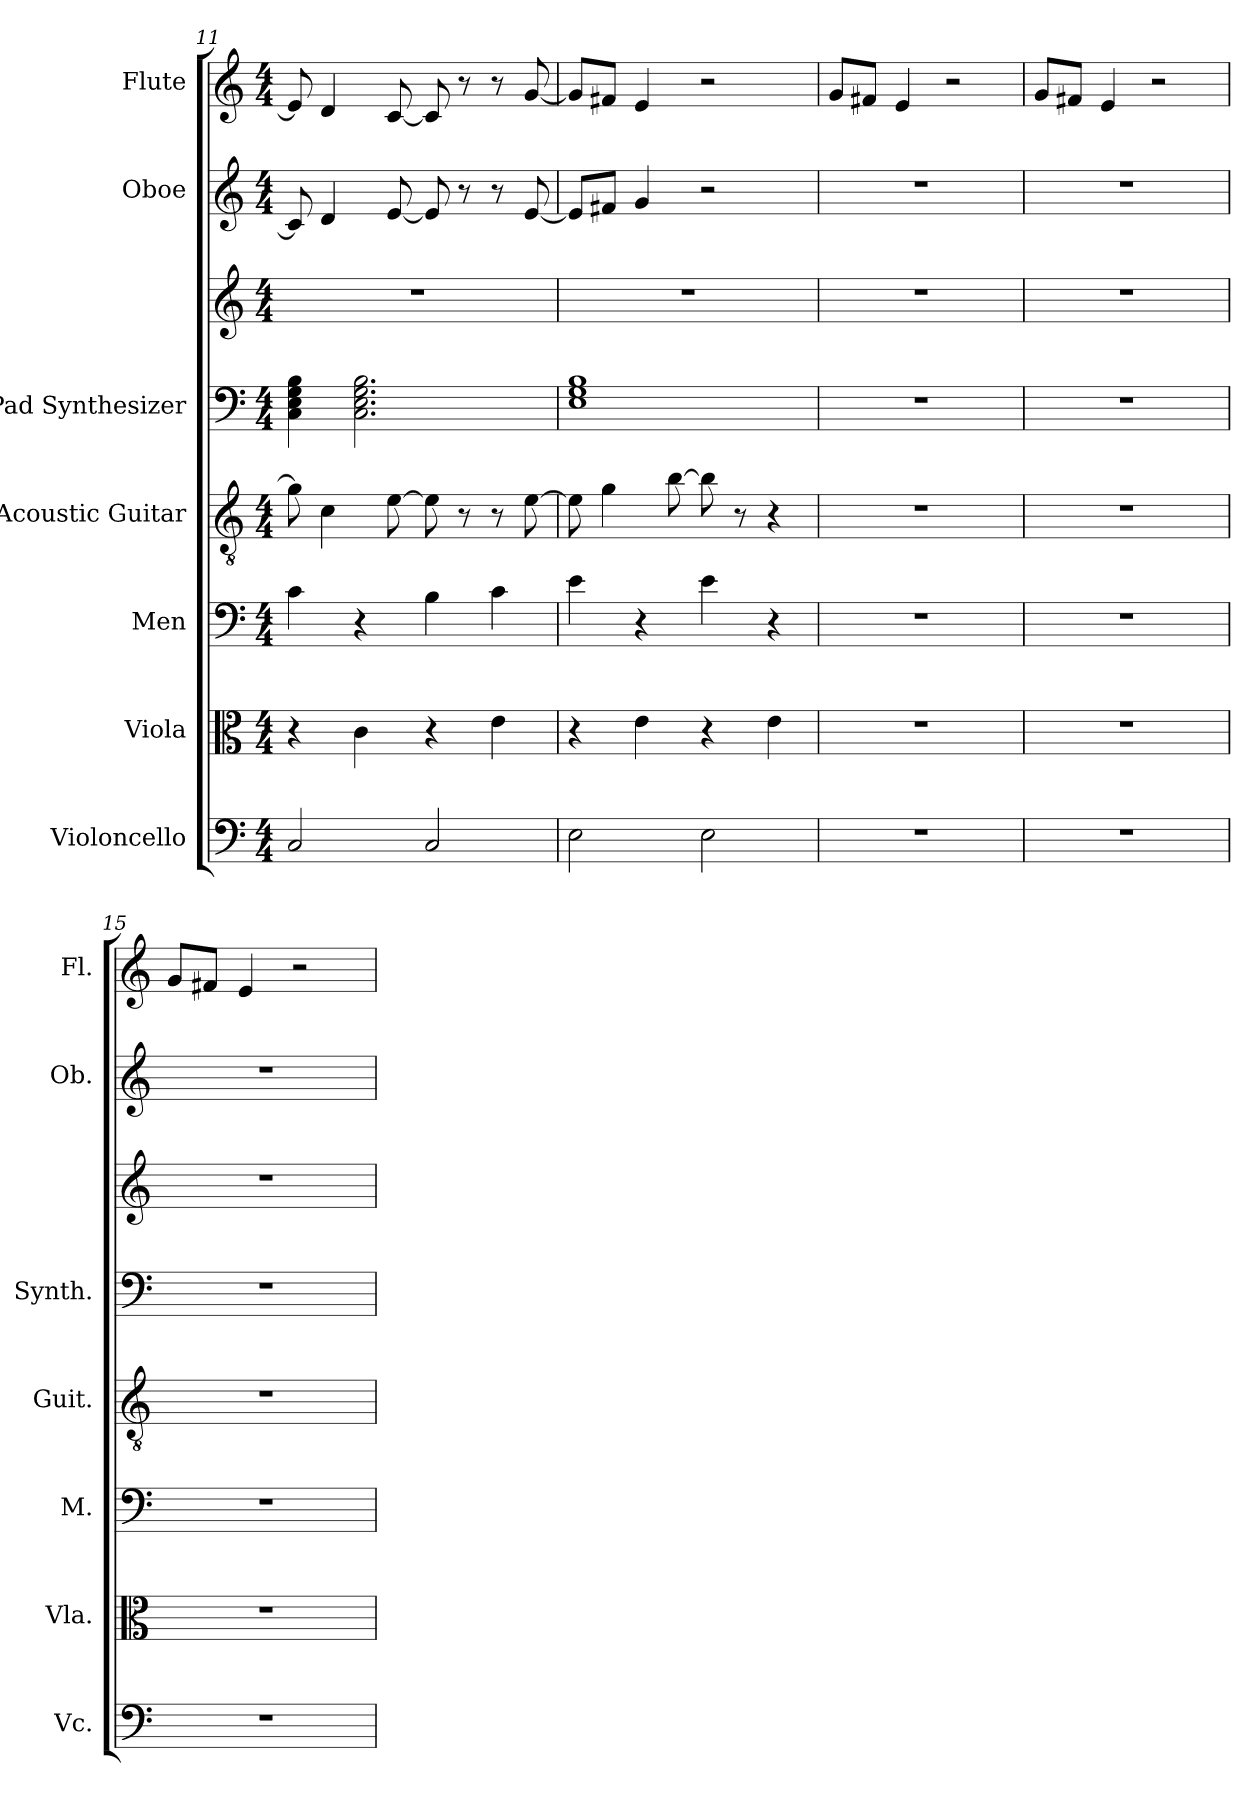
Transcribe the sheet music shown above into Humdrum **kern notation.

**kern	**kern	**kern	**kern	**kern	**kern	**kern	**kern
*part7	*part6	*part5	*part4	*part3	*part3	*part2	*part1
*staff8	*staff7	*staff6	*staff5	*staff4	*staff3	*staff2	*staff1
*I"Violoncello	*I"Viola	*I"Men	*I"Acoustic Guitar	*I"Pad Synthesizer	*	*I"Oboe	*I"Flute
*I'Vc.	*I'Vla.	*I'M.	*I'Guit.	*I'Synth.	*	*I'Ob.	*I'Fl.
*clefF4	*clefC3	*clefF4	*clefGv2	*clefF4	*clefG2	*clefG2	*clefG2
*k[]	*k[]	*k[]	*k[]	*k[]	*k[]	*k[]	*k[]
*M4/4	*M4/4	*M4/4	*M4/4	*M4/4	*M4/4	*M4/4	*M4/4
=11	=11	=11	=11	=11	=11	=11	=11
2C/	4r	4c\	8g\]	4C\ 4E\ 4G\ 4B\	1r	8c/]	8e/]
.	.	.	4c\	.	.	4d/	4d/
.	4c\	4r	.	2.C\ 2.E\ 2.G\ 2.B\	.	.	.
.	.	.	[8e\	.	.	[8e/	[8c/
2C/	4r	4B\	8e\]	.	.	8e/]	8c/]
.	.	.	8r	.	.	8r	8r
.	4e\	4c\	8r	.	.	8r	8r
.	.	.	[8e\	.	.	[8e/	[8g/
=12	=12	=12	=12	=12	=12	=12	=12
2E\	4r	4e\	8e\]	1E 1G 1B	1r	8e/L]	8g/L]
.	.	.	4g\	.	.	8f#X/J	8f#X/J
.	4e\	4r	.	.	.	4g/	4e/
.	.	.	[8b\	.	.	.	.
2E\	4r	4e\	8b\]	.	.	2r	2r
.	.	.	8r	.	.	.	.
.	4e\	4r	4r	.	.	.	.
!!LO:PB:g=z
=13	=13	=13	=13	=13	=13	=13	=13
1r	1r	1r	1r	1r	1r	1r	8g/L
.	.	.	.	.	.	.	8f#X/J
.	.	.	.	.	.	.	4e/
.	.	.	.	.	.	.	2r
=14	=14	=14	=14	=14	=14	=14	=14
1r	1r	1r	1r	1r	1r	1r	8g/L
.	.	.	.	.	.	.	8f#X/J
.	.	.	.	.	.	.	4e/
.	.	.	.	.	.	.	2r
=15	=15	=15	=15	=15	=15	=15	=15
1r	1r	1r	1r	1r	1r	1r	8g/L
.	.	.	.	.	.	.	8f#X/J
.	.	.	.	.	.	.	4e/
.	.	.	.	.	.	.	2r
=	=	=	=	=	=	=	=
*-	*-	*-	*-	*-	*-	*-	*-
